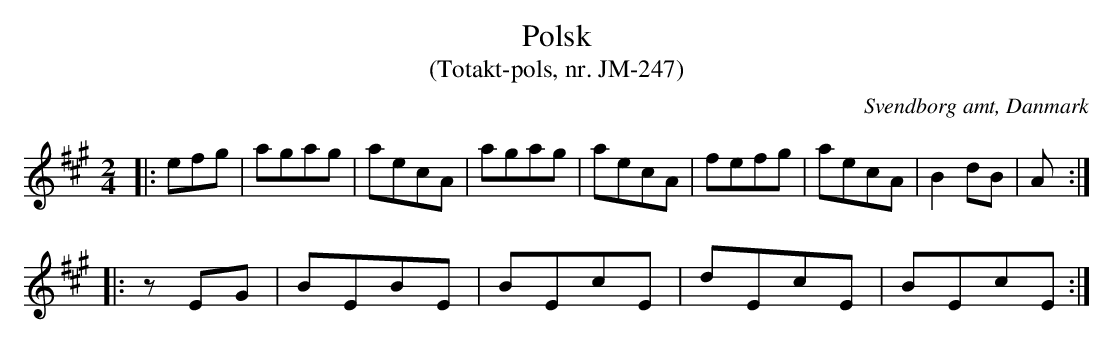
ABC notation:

X:1
T:Polsk
T:(Totakt-pols, nr. JM-247)
O:Svendborg amt, Danmark
M:2/4
L:1/8
K:A
|: efg | agag | aecA | agag | aecA | fefg | aecA | B2 dB | A :|
|: z EG | BEBE | BEcE | dEcE | BEcE  :|
